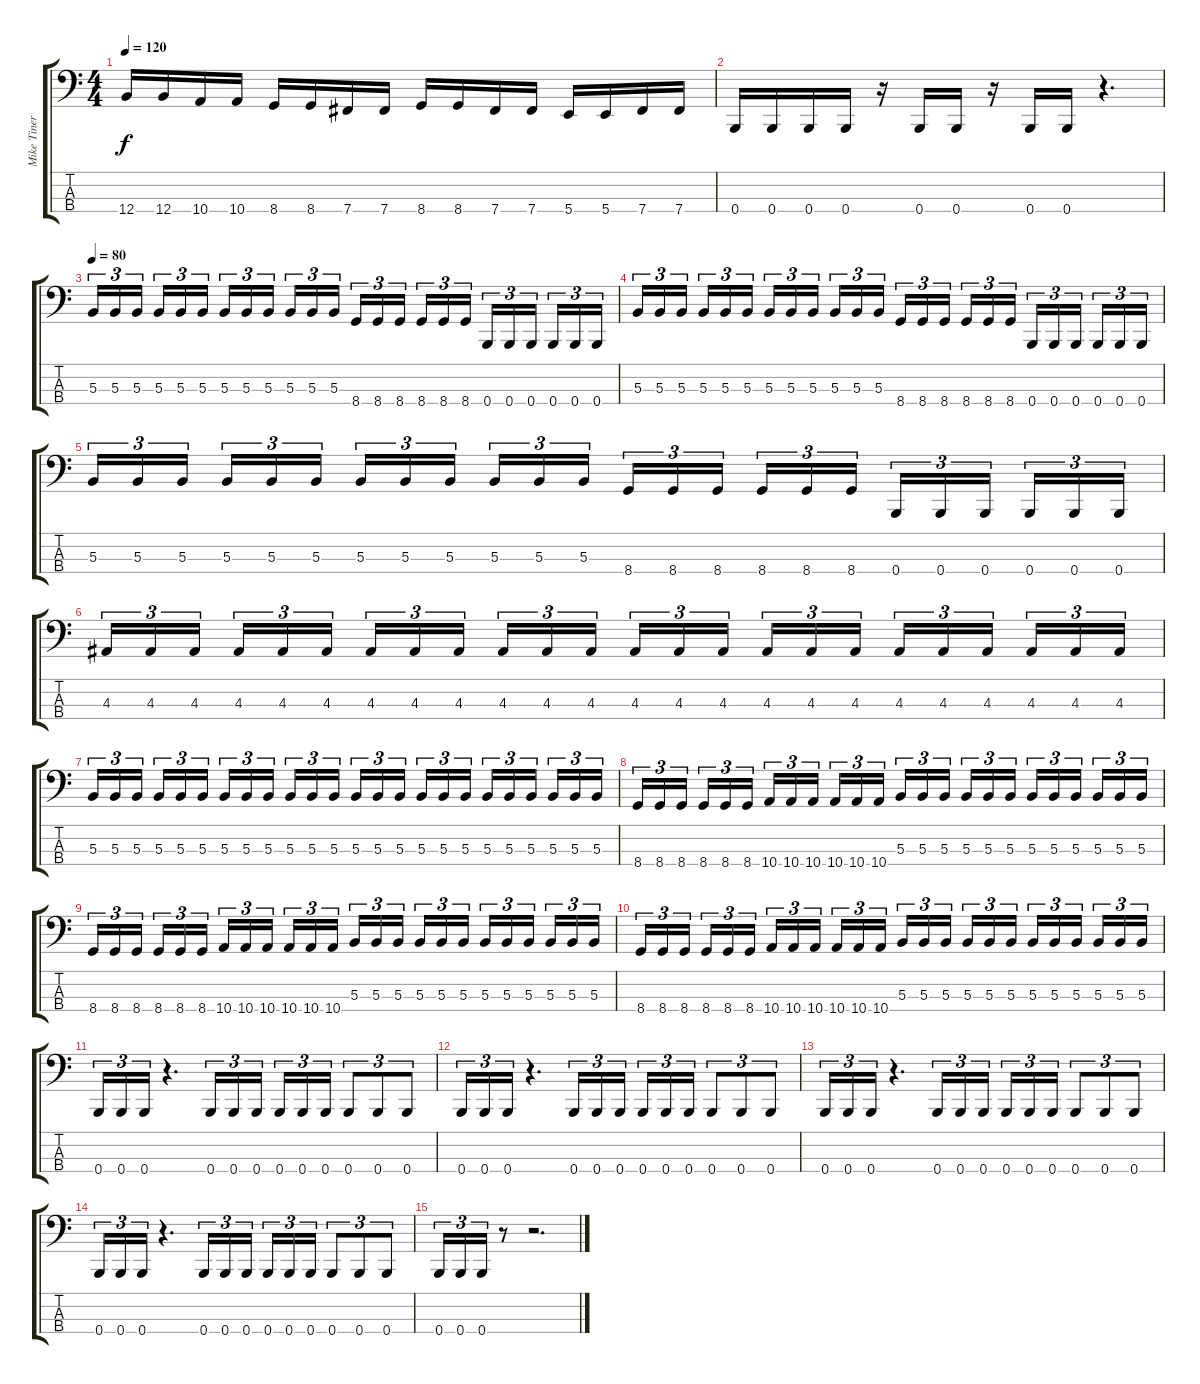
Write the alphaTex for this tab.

\track ("Mike Tiner (Bass)" "Mike Tiner") {instrument electricbasspick}
\staff {score tabs}
\tuning (E2 B1 Gb1 B0) {hide}
\ts (4 4)
\tempo 120
\clef f4
\ks c
12.4.16{dy f} 12.4.16 10.4.16 10.4.16 8.4.16 8.4.16 7.4.16 7.4.16 8.4.16 8.4.16 7.4.16 7.4.16 5.4.16 5.4.16 7.4.16 7.4.16 |
0.4.16 0.4.16 0.4.16 0.4.16 r.16 0.4.16 0.4.16 r.16 0.4.16 0.4.16 r.4{d} |
\tempo 80
5.3.16{tu (3 2)} 5.3.16{tu (3 2)} 5.3.16{tu (3 2) beam splitsecondary} 5.3.16{tu (3 2)} 5.3.16{tu (3 2)} 5.3.16{tu (3 2)} 5.3.16{tu (3 2)} 5.3.16{tu (3 2)} 5.3.16{tu (3 2) beam splitsecondary} 5.3.16{tu (3 2)} 5.3.16{tu (3 2)} 5.3.16{tu (3 2)} 8.4.16{tu (3 2)} 8.4.16{tu (3 2)} 8.4.16{tu (3 2) beam splitsecondary} 8.4.16{tu (3 2)} 8.4.16{tu (3 2)} 8.4.16{tu (3 2)} 0.4.16{tu (3 2)} 0.4.16{tu (3 2)} 0.4.16{tu (3 2) beam splitsecondary} 0.4.16{tu (3 2)} 0.4.16{tu (3 2)} 0.4.16{tu (3 2)} |
5.3.16{tu (3 2)} 5.3.16{tu (3 2)} 5.3.16{tu (3 2) beam splitsecondary} 5.3.16{tu (3 2)} 5.3.16{tu (3 2)} 5.3.16{tu (3 2)} 5.3.16{tu (3 2)} 5.3.16{tu (3 2)} 5.3.16{tu (3 2) beam splitsecondary} 5.3.16{tu (3 2)} 5.3.16{tu (3 2)} 5.3.16{tu (3 2)} 8.4.16{tu (3 2)} 8.4.16{tu (3 2)} 8.4.16{tu (3 2) beam splitsecondary} 8.4.16{tu (3 2)} 8.4.16{tu (3 2)} 8.4.16{tu (3 2)} 0.4.16{tu (3 2)} 0.4.16{tu (3 2)} 0.4.16{tu (3 2) beam splitsecondary} 0.4.16{tu (3 2)} 0.4.16{tu (3 2)} 0.4.16{tu (3 2)} |
5.3.16{tu (3 2)} 5.3.16{tu (3 2)} 5.3.16{tu (3 2) beam splitsecondary} 5.3.16{tu (3 2)} 5.3.16{tu (3 2)} 5.3.16{tu (3 2)} 5.3.16{tu (3 2)} 5.3.16{tu (3 2)} 5.3.16{tu (3 2) beam splitsecondary} 5.3.16{tu (3 2)} 5.3.16{tu (3 2)} 5.3.16{tu (3 2)} 8.4.16{tu (3 2)} 8.4.16{tu (3 2)} 8.4.16{tu (3 2) beam splitsecondary} 8.4.16{tu (3 2)} 8.4.16{tu (3 2)} 8.4.16{tu (3 2)} 0.4.16{tu (3 2)} 0.4.16{tu (3 2)} 0.4.16{tu (3 2) beam splitsecondary} 0.4.16{tu (3 2)} 0.4.16{tu (3 2)} 0.4.16{tu (3 2)} |
4.3.16{tu (3 2)} 4.3.16{tu (3 2)} 4.3.16{tu (3 2) beam splitsecondary} 4.3.16{tu (3 2)} 4.3.16{tu (3 2)} 4.3.16{tu (3 2)} 4.3.16{tu (3 2)} 4.3.16{tu (3 2)} 4.3.16{tu (3 2) beam splitsecondary} 4.3.16{tu (3 2)} 4.3.16{tu (3 2)} 4.3.16{tu (3 2)} 4.3.16{tu (3 2)} 4.3.16{tu (3 2)} 4.3.16{tu (3 2) beam splitsecondary} 4.3.16{tu (3 2)} 4.3.16{tu (3 2)} 4.3.16{tu (3 2)} 4.3.16{tu (3 2)} 4.3.16{tu (3 2)} 4.3.16{tu (3 2) beam splitsecondary} 4.3.16{tu (3 2)} 4.3.16{tu (3 2)} 4.3.16{tu (3 2)} |
5.3.16{tu (3 2)} 5.3.16{tu (3 2)} 5.3.16{tu (3 2) beam splitsecondary} 5.3.16{tu (3 2)} 5.3.16{tu (3 2)} 5.3.16{tu (3 2)} 5.3.16{tu (3 2)} 5.3.16{tu (3 2)} 5.3.16{tu (3 2) beam splitsecondary} 5.3.16{tu (3 2)} 5.3.16{tu (3 2)} 5.3.16{tu (3 2)} 5.3.16{tu (3 2)} 5.3.16{tu (3 2)} 5.3.16{tu (3 2) beam splitsecondary} 5.3.16{tu (3 2)} 5.3.16{tu (3 2)} 5.3.16{tu (3 2)} 5.3.16{tu (3 2)} 5.3.16{tu (3 2)} 5.3.16{tu (3 2) beam splitsecondary} 5.3.16{tu (3 2)} 5.3.16{tu (3 2)} 5.3.16{tu (3 2)} |
8.4.16{tu (3 2)} 8.4.16{tu (3 2)} 8.4.16{tu (3 2) beam splitsecondary} 8.4.16{tu (3 2)} 8.4.16{tu (3 2)} 8.4.16{tu (3 2)} 10.4.16{tu (3 2)} 10.4.16{tu (3 2)} 10.4.16{tu (3 2) beam splitsecondary} 10.4.16{tu (3 2)} 10.4.16{tu (3 2)} 10.4.16{tu (3 2)} 5.3.16{tu (3 2)} 5.3.16{tu (3 2)} 5.3.16{tu (3 2) beam splitsecondary} 5.3.16{tu (3 2)} 5.3.16{tu (3 2)} 5.3.16{tu (3 2)} 5.3.16{tu (3 2)} 5.3.16{tu (3 2)} 5.3.16{tu (3 2) beam splitsecondary} 5.3.16{tu (3 2)} 5.3.16{tu (3 2)} 5.3.16{tu (3 2)} |
8.4.16{tu (3 2)} 8.4.16{tu (3 2)} 8.4.16{tu (3 2) beam splitsecondary} 8.4.16{tu (3 2)} 8.4.16{tu (3 2)} 8.4.16{tu (3 2)} 10.4.16{tu (3 2)} 10.4.16{tu (3 2)} 10.4.16{tu (3 2) beam splitsecondary} 10.4.16{tu (3 2)} 10.4.16{tu (3 2)} 10.4.16{tu (3 2)} 5.3.16{tu (3 2)} 5.3.16{tu (3 2)} 5.3.16{tu (3 2) beam splitsecondary} 5.3.16{tu (3 2)} 5.3.16{tu (3 2)} 5.3.16{tu (3 2)} 5.3.16{tu (3 2)} 5.3.16{tu (3 2)} 5.3.16{tu (3 2) beam splitsecondary} 5.3.16{tu (3 2)} 5.3.16{tu (3 2)} 5.3.16{tu (3 2)} |
8.4.16{tu (3 2)} 8.4.16{tu (3 2)} 8.4.16{tu (3 2) beam splitsecondary} 8.4.16{tu (3 2)} 8.4.16{tu (3 2)} 8.4.16{tu (3 2)} 10.4.16{tu (3 2)} 10.4.16{tu (3 2)} 10.4.16{tu (3 2) beam splitsecondary} 10.4.16{tu (3 2)} 10.4.16{tu (3 2)} 10.4.16{tu (3 2)} 5.3.16{tu (3 2)} 5.3.16{tu (3 2)} 5.3.16{tu (3 2) beam splitsecondary} 5.3.16{tu (3 2)} 5.3.16{tu (3 2)} 5.3.16{tu (3 2)} 5.3.16{tu (3 2)} 5.3.16{tu (3 2)} 5.3.16{tu (3 2) beam splitsecondary} 5.3.16{tu (3 2)} 5.3.16{tu (3 2)} 5.3.16{tu (3 2)} |
0.4.16{tu (3 2)} 0.4.16{tu (3 2)} 0.4.16{tu (3 2)} r.4{d} 0.4.16{tu (3 2)} 0.4.16{tu (3 2)} 0.4.16{tu (3 2) beam splitsecondary} 0.4.16{tu (3 2)} 0.4.16{tu (3 2)} 0.4.16{tu (3 2)} 0.4.8{tu (3 2)} 0.4.8{tu (3 2)} 0.4.8{tu (3 2)} |
0.4.16{tu (3 2)} 0.4.16{tu (3 2)} 0.4.16{tu (3 2)} r.4{d} 0.4.16{tu (3 2)} 0.4.16{tu (3 2)} 0.4.16{tu (3 2) beam splitsecondary} 0.4.16{tu (3 2)} 0.4.16{tu (3 2)} 0.4.16{tu (3 2)} 0.4.8{tu (3 2)} 0.4.8{tu (3 2)} 0.4.8{tu (3 2)} |
0.4.16{tu (3 2)} 0.4.16{tu (3 2)} 0.4.16{tu (3 2)} r.4{d} 0.4.16{tu (3 2)} 0.4.16{tu (3 2)} 0.4.16{tu (3 2) beam splitsecondary} 0.4.16{tu (3 2)} 0.4.16{tu (3 2)} 0.4.16{tu (3 2)} 0.4.8{tu (3 2)} 0.4.8{tu (3 2)} 0.4.8{tu (3 2)} |
0.4.16{tu (3 2)} 0.4.16{tu (3 2)} 0.4.16{tu (3 2)} r.4{d} 0.4.16{tu (3 2)} 0.4.16{tu (3 2)} 0.4.16{tu (3 2) beam splitsecondary} 0.4.16{tu (3 2)} 0.4.16{tu (3 2)} 0.4.16{tu (3 2)} 0.4.8{tu (3 2)} 0.4.8{tu (3 2)} 0.4.8{tu (3 2)} |
0.4.16{tu (3 2)} 0.4.16{tu (3 2)} 0.4.16{tu (3 2)} r.8 r.2{d}
